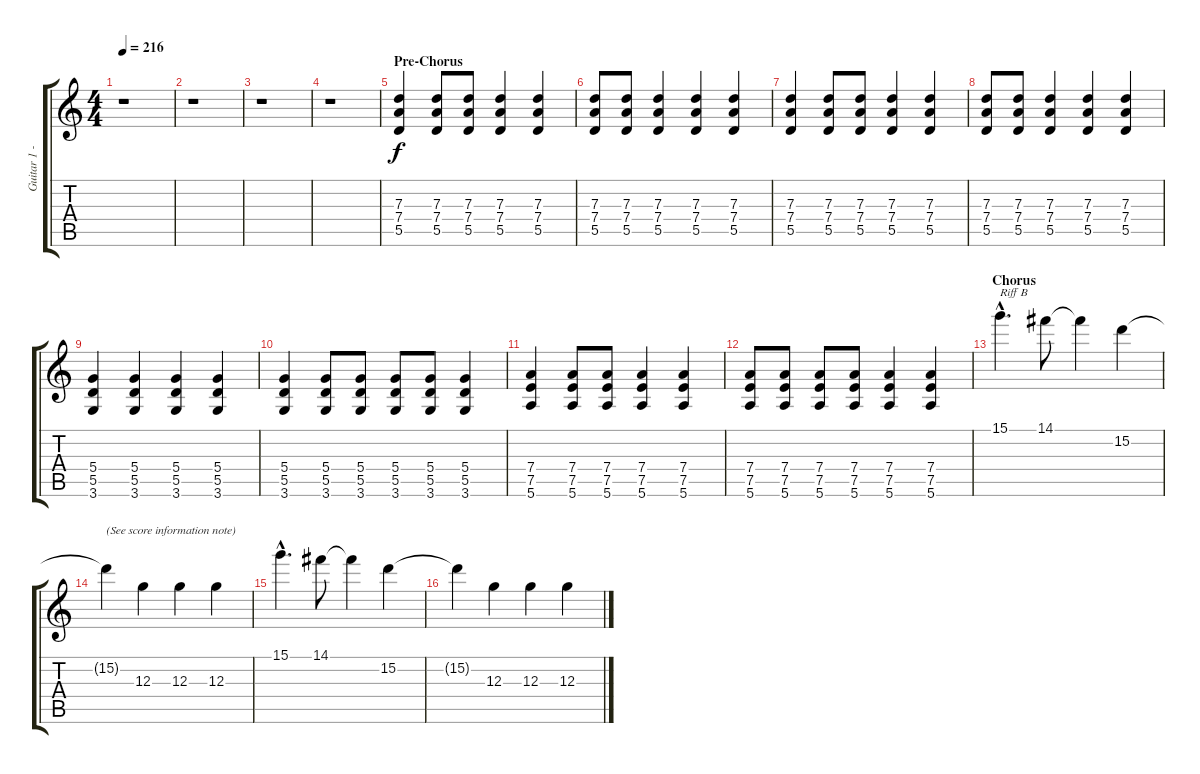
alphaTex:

\track ("Guitar 1 - Distortion" "Guitar 1 -") {instrument distortionguitar}
\staff {score tabs}
\tuning (E4 B3 G3 D3 A2 E2) {hide}
\ts (4 4)
\tempo 216
\clef g2
\ks c
r.1{dy f} |
r.1 |
r.1 |
r.1 |
\section ("" "Pre-Chorus")
(7.3 7.4 5.5).4 (7.3 7.4 5.5).8 (7.3 7.4 5.5).8 (7.3 7.4 5.5).4 (7.3 7.4 5.5).4 |
(7.3 7.4 5.5).8 (7.3 7.4 5.5).8 (7.3 7.4 5.5).4 (7.3 7.4 5.5).4 (7.3 7.4 5.5).4 |
(7.3 7.4 5.5).4 (7.3 7.4 5.5).8 (7.3 7.4 5.5).8 (7.3 7.4 5.5).4 (7.3 7.4 5.5).4 |
(7.3 7.4 5.5).8 (7.3 7.4 5.5).8 (7.3 7.4 5.5).4 (7.3 7.4 5.5).4 (7.3 7.4 5.5).4 |
(5.4 5.5 3.6).4 (5.4 5.5 3.6).4 (5.4 5.5 3.6).4 (5.4 5.5 3.6).4 |
(5.4 5.5 3.6).4 (5.4 5.5 3.6).8 (5.4 5.5 3.6).8 (5.4 5.5 3.6).8 (5.4 5.5 3.6).8 (5.4 5.5 3.6).4 |
(7.4 7.5 5.6).4 (7.4 7.5 5.6).8 (7.4 7.5 5.6).8 (7.4 7.5 5.6).4 (7.4 7.5 5.6).4 |
(7.4 7.5 5.6).8 (7.4 7.5 5.6).8 (7.4 7.5 5.6).8 (7.4 7.5 5.6).8 (7.4 7.5 5.6).4 (7.4 7.5 5.6).4 |
\section ("" "Chorus")
15.1{hac}.4{d txt "Riff B"} 14.1.8 14.1{t}.4 15.2.4 |
15.2{t}.4{txt "(See score information note)"} 12.3.4 12.3.4 12.3.4 |
15.1{hac}.4{d} 14.1.8 14.1{t}.4 15.2.4 |
15.2{t}.4 12.3.4 12.3.4 12.3.4
